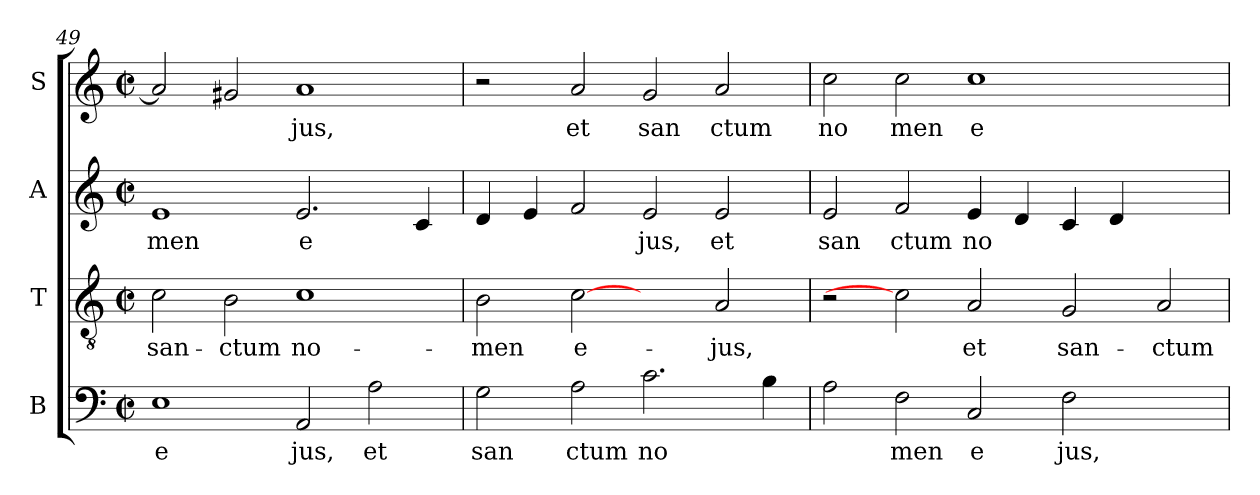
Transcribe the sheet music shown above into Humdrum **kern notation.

**kern	**text	**kern	**text	**kern	**text	**kern	**text
*part4	*part4	*part3	*part3	*part2	*part2	*part1	*part1
*staff4	*staff4	*staff3	*staff3	*staff2	*staff2	*staff1	*staff1
*I"B	*	*I"T	*	*I"A	*	*I"S	*
*I'B	*	*I'T	*	*I'A	*	*I'S	*
!!LO:LB:g=z
*clefF4	*	*clefGv2	*	*clefG2	*	*clefG2	*
*k[]	*	*k[]	*	*k[]	*	*k[]	*
*C:	*	*C:	*	*C:	*	*C:	*
*M2/2	*	*M2/2	*	*M2/2	*	*M2/2	*
*met(c|)	*	*met(c|)	*	*met(c|)	*	*met(c|)	*
=49	=49	=49	=49	=49	=49	=49	=49
!	!LO:LY:b:cj	!	!LO:LY:b:cj	!	!LO:LY:b:cj	!	!LO:LY:b:cj
1E	e	2c\	san-	1e	men	2a/]	.
!	!	!	!LO:LY:b:cj	!	!	!	!LO:LY:b:cj
.	.	2B\	-ctum	.	.	2g#X/	.
!	!LO:LY:b:cj	!	!LO:LY:b:cj	!	!LO:LY:b:cj	!	!LO:LY:b:cj
2AA/	jus,	1c	no-	2.e/	e	1a	jus,
!	!LO:LY:b:cj	!	!	!	!	!	!
2A\	et	.	.	.	.	.	.
!	!	!	!	!	!LO:LY:b:cj	!	!
.	.	.	.	4c/	.	.	.
=50	=50	=50	=50	=50	=50	=50	=50
!	!LO:LY:b:cj	!	!LO:LY:b:cj	!	!LO:LY:b:cj	!	!
2G\	san	2B\	-men	4d/	.	2r	.
!	!	!	!	!	!LO:LY:b:cj	!	!
.	.	.	.	4e/	.	.	.
!	!LO:LY:b:cj	!	!LO:LY:b:cj	!	!LO:LY:b:cj	!	!LO:LY:b:cj
2A\	ctum	[2c	e-	2f/	.	2a/	et
!	!LO:LY:b:cj	!	!	!	!LO:LY:b:cj	!	!LO:LY:b:cj
2.c\	no	2ryy	.	2e/	jus,	2g/	san
!	!	!	!LO:LY:b:cj	!	!LO:LY:b:cj	!	!LO:LY:b:cj
.	.	2A/	-jus,	2e/	et	2a/	ctum
!	!LO:LY:b:cj	!	!	!	!	!	!
4B\	.	.	.	.	.	.	.
=51	=51	=51	=51	=51	=51	=51	=51
!	!LO:LY:b:cj	!	!	!	!LO:LY:b:cj	!	!LO:LY:b:cj
2A\	.	2r	.	2e/	san	2cc\	no
!	!LO:LY:b:cj	!	!	!	!LO:LY:b:cj	!	!LO:LY:b:cj
2F\	men	2c]	.	2f/	ctum	2cc\	men
!	!LO:LY:b:cj	!	!LO:LY:b:cj	!	!LO:LY:b:cj	!	!LO:LY:b:cj
2C/	e	2A/	et	4e/	no	1cc	e
!	!	!	!	!	!LO:LY:b:cj	!	!
.	.	.	.	4d/	.	.	.
!	!LO:LY:b:cj	!	!LO:LY:b:cj	!	!LO:LY:b:cj	!	!
2F\	jus,	2G/	san-	4c/	.	.	.
!	!	!	!	!	!LO:LY:b:cj	!	!
.	.	.	.	4d/	.	.	.
!	!	!	!LO:LY:b:cj	!	!	!	!
2ryy	.	2A/	-ctum	2ryy	.	2ryy	.
=	=	=	=	=	=	=	=
*-	*-	*-	*-	*-	*-	*-	*-
